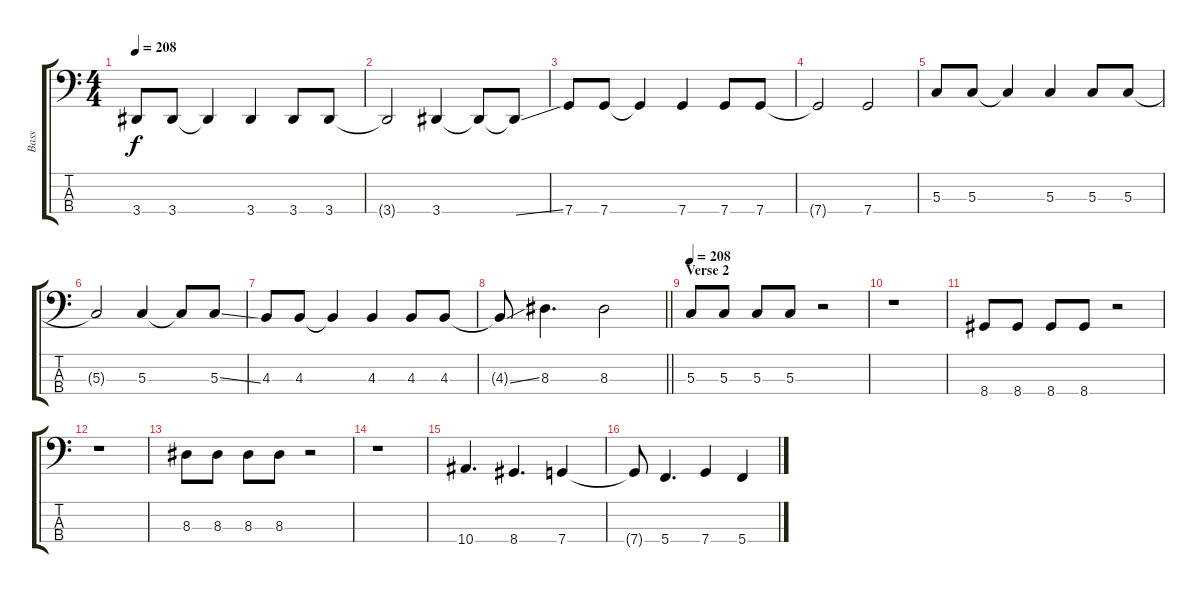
\track ("Bass" "Bass") {instrument electricbasspick}
\staff {score tabs}
\tuning (F2 C2 G1 C1) {hide}
\ts (4 4)
\tempo 208
\clef f4
\ks c
3.4.8{dy f} 3.4.8 3.4{t}.4 3.4.4 3.4.8 3.4.8 |
3.4{t}.2 3.4.4 3.4{t}.8 3.4{ss t}.8 |
7.4.8 7.4.8 7.4{t}.4 7.4.4 7.4.8 7.4.8 |
7.4{t}.2 7.4.2 |
5.3.8 5.3.8 5.3{t}.4 5.3.4 5.3.8 5.3.8 |
5.3{t}.2 5.3.4 5.3{t}.8 5.3{ss}.8 |
4.3.8 4.3.8 4.3{t}.4 4.3.4 4.3.8 4.3.8 |
\barLineRight lightlight
4.3{ss t}.8 8.3.4{d} 8.3.2 |
\section ("" "Verse 2")
\tempo 208
5.3.8 5.3.8 5.3.8 5.3.8 r.2 |
r.1 |
8.4.8 8.4.8 8.4.8 8.4.8 r.2 |
r.1 |
8.3.8 8.3.8 8.3.8 8.3.8 r.2 |
r.1 |
10.4.4{d} 8.4.4{d} 7.4.4 |
7.4{t}.8 5.4.4{d} 7.4.4 5.4.4
